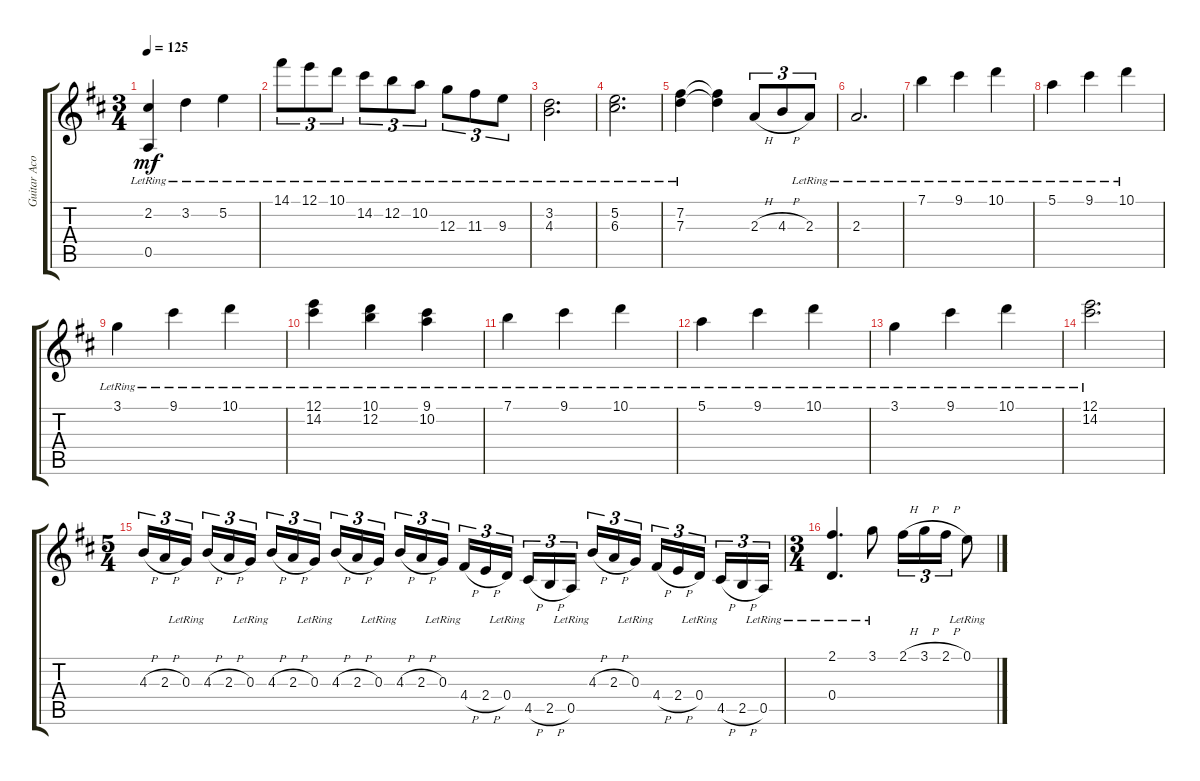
\track ("Guitar Acoustic 1" "Guitar Aco") {instrument acousticguitarsteel}
\staff {score tabs}
\tuning (E4 B3 G3 D3 A2 E2) {hide}
\ts (3 4)
\tempo 125
\clef g2
\ks d
(2.2{lr} 0.5{lr}).4{dy mf} 3.2{lr}.4 5.2{lr}.4 |
14.1{lr}.8{tu (3 2)} 12.1{lr}.8{tu (3 2)} 10.1{lr}.8{tu (3 2)} 14.2{lr}.8{tu (3 2)} 12.2{lr}.8{tu (3 2)} 10.2{lr}.8{tu (3 2)} 12.3{lr}.8{tu (3 2)} 11.3{lr}.8{tu (3 2)} 9.3{lr}.8{tu (3 2)} |
(3.2{lr} 4.3{lr}).2{d} |
(5.2{lr} 6.3{lr}).2{d} |
(7.2{lr} 7.3{lr}).4 (7.2{t} 7.3{t}).4 2.3{h}.8{tu (3 2)} 4.3{h}.8{tu (3 2)} 2.3{lr}.8{tu (3 2)} |
2.3{lr}.2{d} |
7.1{lr}.4 9.1{lr}.4 10.1{lr}.4 |
5.1{lr}.4 9.1{lr}.4 10.1{lr}.4 |
3.1{lr}.4 9.1{lr}.4 10.1{lr}.4 |
(12.1{lr} 14.2{lr}).4 (10.1{lr} 12.2{lr}).4 (9.1{lr} 10.2{lr}).4 |
7.1{lr}.4 9.1{lr}.4 10.1{lr}.4 |
5.1{lr}.4 9.1{lr}.4 10.1{lr}.4 |
3.1{lr}.4 9.1{lr}.4 10.1{lr}.4 |
(12.1{lr} 14.2{lr}).2{d} |
\ts (5 4)
4.3{h}.16{tu (3 2)} 2.3{h}.16{tu (3 2)} 0.3{lr}.16{tu (3 2) beam splitsecondary} 4.3{h}.16{tu (3 2)} 2.3{h}.16{tu (3 2)} 0.3{lr}.16{tu (3 2)} 4.3{h}.16{tu (3 2)} 2.3{h}.16{tu (3 2)} 0.3{lr}.16{tu (3 2) beam splitsecondary} 4.3{h}.16{tu (3 2)} 2.3{h}.16{tu (3 2)} 0.3{lr}.16{tu (3 2)} 4.3{h}.16{tu (3 2)} 2.3{h}.16{tu (3 2)} 0.3{lr}.16{tu (3 2) beam splitsecondary} 4.4{h}.16{tu (3 2)} 2.4{h}.16{tu (3 2)} 0.4{lr}.16{tu (3 2)} 4.5{h}.16{tu (3 2)} 2.5{h}.16{tu (3 2)} 0.5{lr}.16{tu (3 2) beam splitsecondary} 4.3{h}.16{tu (3 2)} 2.3{h}.16{tu (3 2)} 0.3{lr}.16{tu (3 2)} 4.4{h}.16{tu (3 2)} 2.4{h}.16{tu (3 2)} 0.4{lr}.16{tu (3 2) beam splitsecondary} 4.5{h}.16{tu (3 2)} 2.5{h}.16{tu (3 2)} 0.5{lr}.16{tu (3 2)} |
\ts (3 4)
(2.1{lr} 0.4{lr}).4{d} 3.1{lr}.8 2.1{h}.16{tu (3 2)} 3.1{h}.16{tu (3 2)} 2.1{h}.16{tu (3 2)} 0.1{lr}.8
